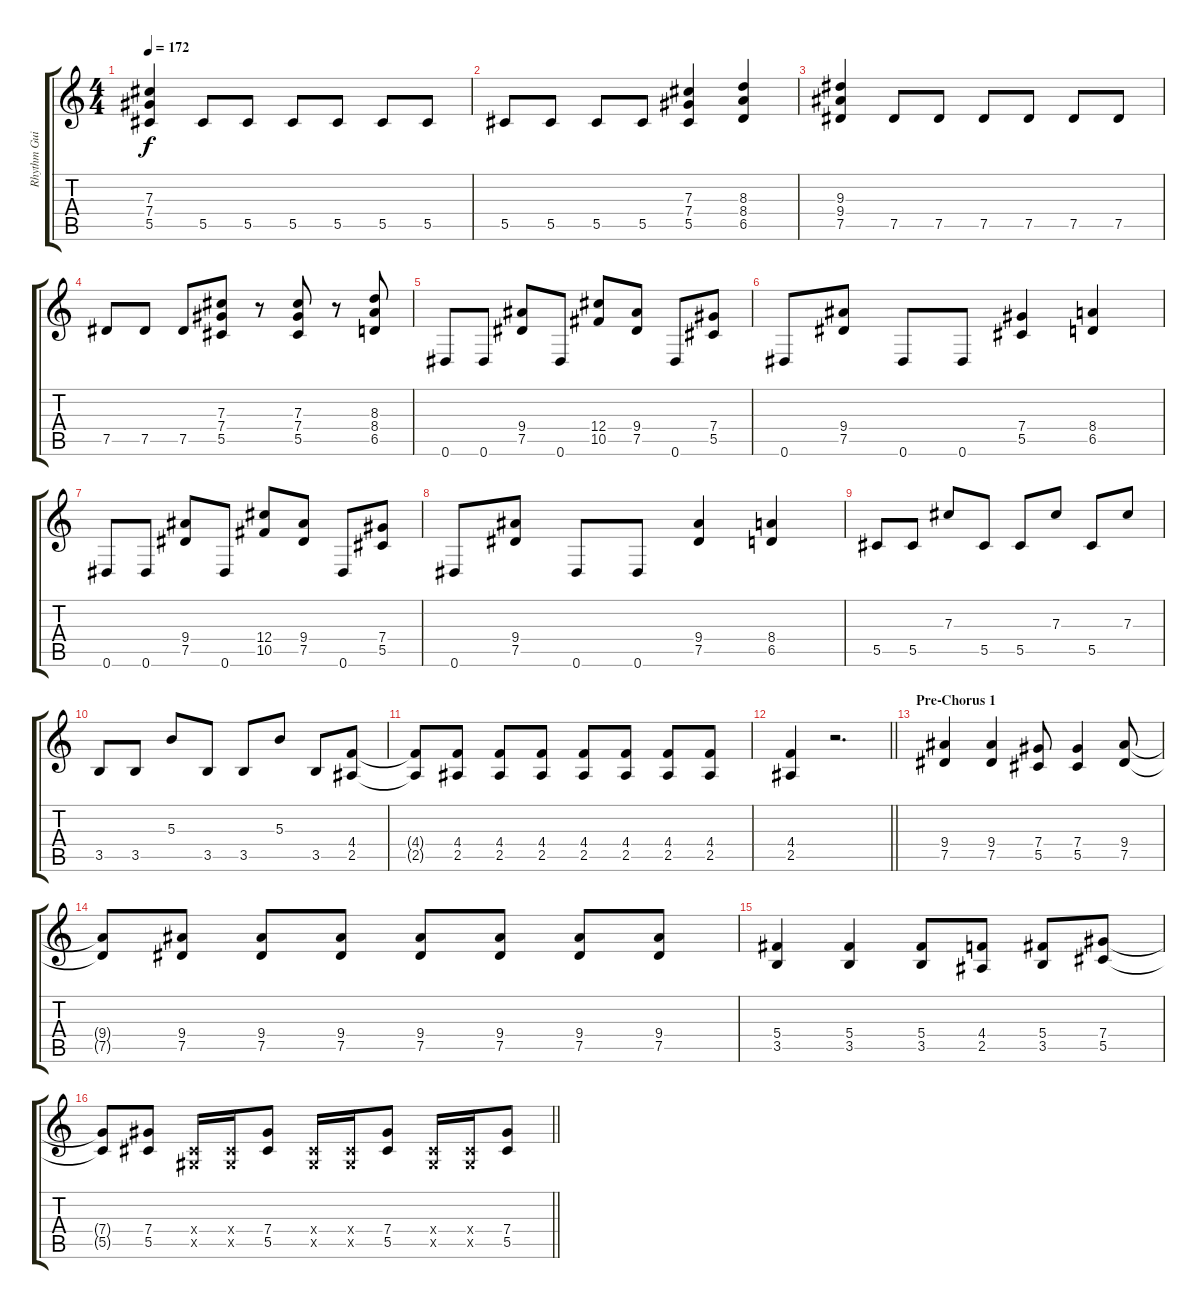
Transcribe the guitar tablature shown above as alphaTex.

\track ("Rhythm Guitar 1: Hide" "Rhythm Gui") {instrument overdrivenguitar}
\staff {score tabs}
\tuning (Eb4 Bb3 Gb3 Db3 Ab2 Eb2) {hide}
\ts (4 4)
\tempo 172
\clef g2
\ks c
(7.3 7.4 5.5).4{dy f} 5.5.8 5.5.8 5.5.8 5.5.8 5.5.8 5.5.8 |
5.5.8 5.5.8 5.5.8 5.5.8 (7.3 7.4 5.5).4 (8.3 8.4 6.5).4 |
(9.3 9.4 7.5).4 7.5.8 7.5.8 7.5.8 7.5.8 7.5.8 7.5.8 |
7.5.8 7.5.8 7.5.8 (7.3 7.4 5.5).8 r.8 (7.3 7.4 5.5).8 r.8 (8.3 8.4 6.5).8 |
0.6.8 0.6.8 (9.4 7.5).8 0.6.8 (12.4 10.5).8 (9.4 7.5).8 0.6.8 (7.4 5.5).8 |
0.6.8 (9.4 7.5).8 0.6.8 0.6.8 (7.4 5.5).4 (8.4 6.5).4 |
0.6.8 0.6.8 (9.4 7.5).8 0.6.8 (12.4 10.5).8 (9.4 7.5).8 0.6.8 (7.4 5.5).8 |
0.6.8 (9.4 7.5).8 0.6.8 0.6.8 (9.4 7.5).4 (8.4 6.5).4 |
5.5.8 5.5.8 7.3.8 5.5.8 5.5.8 7.3.8 5.5.8 7.3.8 |
3.5.8 3.5.8 5.3.8 3.5.8 3.5.8 5.3.8 3.5.8 (4.4 2.5).8 |
(4.4{t} 2.5{t}).8 (4.4 2.5).8 (4.4 2.5).8 (4.4 2.5).8 (4.4 2.5).8 (4.4 2.5).8 (4.4 2.5).8 (4.4 2.5).8 |
\barLineRight lightlight
(4.4 2.5).4 r.2{d} |
\section ("" "Pre-Chorus 1")
(9.4 7.5).4 (9.4 7.5).4 (7.4 5.5).8 (7.4 5.5).4 (9.4 7.5).8 |
(9.4{t} 7.5{t}).8 (9.4 7.5).8 (9.4 7.5).8 (9.4 7.5).8 (9.4 7.5).8 (9.4 7.5).8 (9.4 7.5).8 (9.4 7.5).8 |
(5.4 3.5).4 (5.4 3.5).4 (5.4 3.5).8 (4.4 2.5).8 (5.4 3.5).8 (7.4 5.5).8 |
\barLineRight lightlight
(7.4{t} 5.5{t}).8 (7.4 5.5).8 (0.4{x} 0.5{x}).16 (0.4{x} 0.5{x}).16 (7.4 5.5).8 (0.4{x} 0.5{x}).16 (0.4{x} 0.5{x}).16 (7.4 5.5).8 (0.4{x} 0.5{x}).16 (0.4{x} 0.5{x}).16 (7.4 5.5).8
